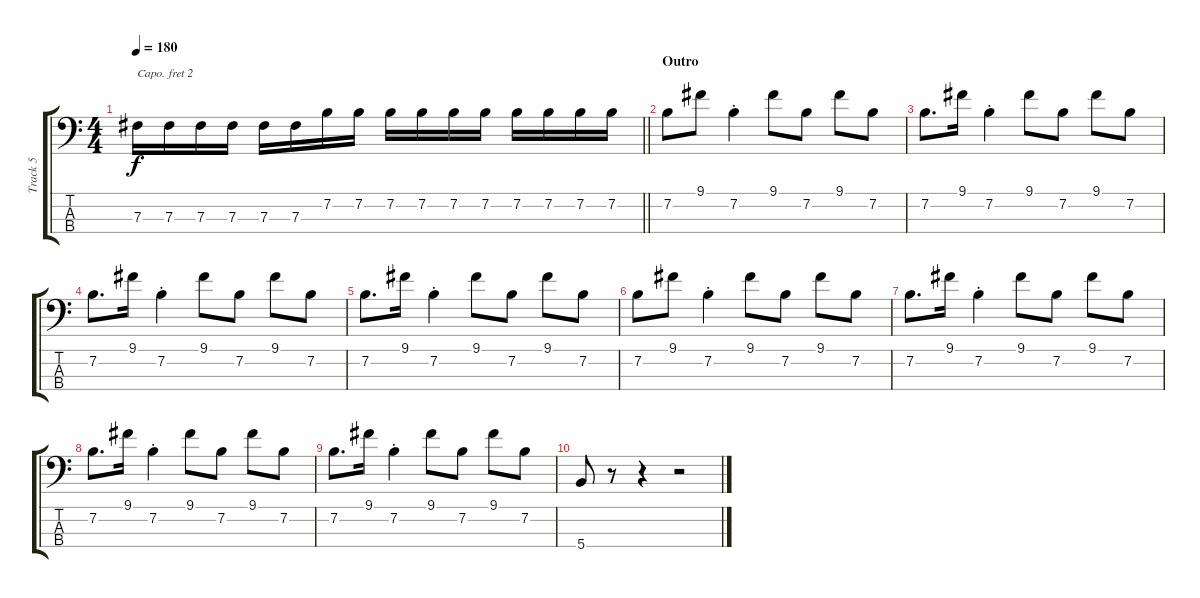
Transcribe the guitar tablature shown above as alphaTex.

\track ("Track 5" "Track 5") {instrument electricbasspick}
\staff {score tabs}
\capo 2
\tuning (G2 D2 A1 E1) {hide}
\ts (4 4)
\tempo 180
\clef f4
\barLineRight lightlight
\ks c
7.3.16{dy f} 7.3.16 7.3.16 7.3.16 7.3.16 7.3.16 7.2.16 7.2.16 7.2.16 7.2.16 7.2.16 7.2.16 7.2.16 7.2.16 7.2.16 7.2.16 |
\section ("" "Outro")
7.2.8 9.1.8 7.2{st}.4 9.1.8 7.2.8 9.1.8 7.2.8 |
7.2.8{d} 9.1.16 7.2{st}.4 9.1.8 7.2.8 9.1.8 7.2.8 |
7.2.8{d} 9.1.16 7.2{st}.4 9.1.8 7.2.8 9.1.8 7.2.8 |
7.2.8{d} 9.1.16 7.2{st}.4 9.1.8 7.2.8 9.1.8 7.2.8 |
7.2.8 9.1.8 7.2{st}.4 9.1.8 7.2.8 9.1.8 7.2.8 |
7.2.8{d} 9.1.16 7.2{st}.4 9.1.8 7.2.8 9.1.8 7.2.8 |
7.2.8{d} 9.1.16 7.2{st}.4 9.1.8 7.2.8 9.1.8 7.2.8 |
7.2.8{d} 9.1.16 7.2{st}.4 9.1.8 7.2.8 9.1.8 7.2.8 |
5.4.8 r.8 r.4 r.2
